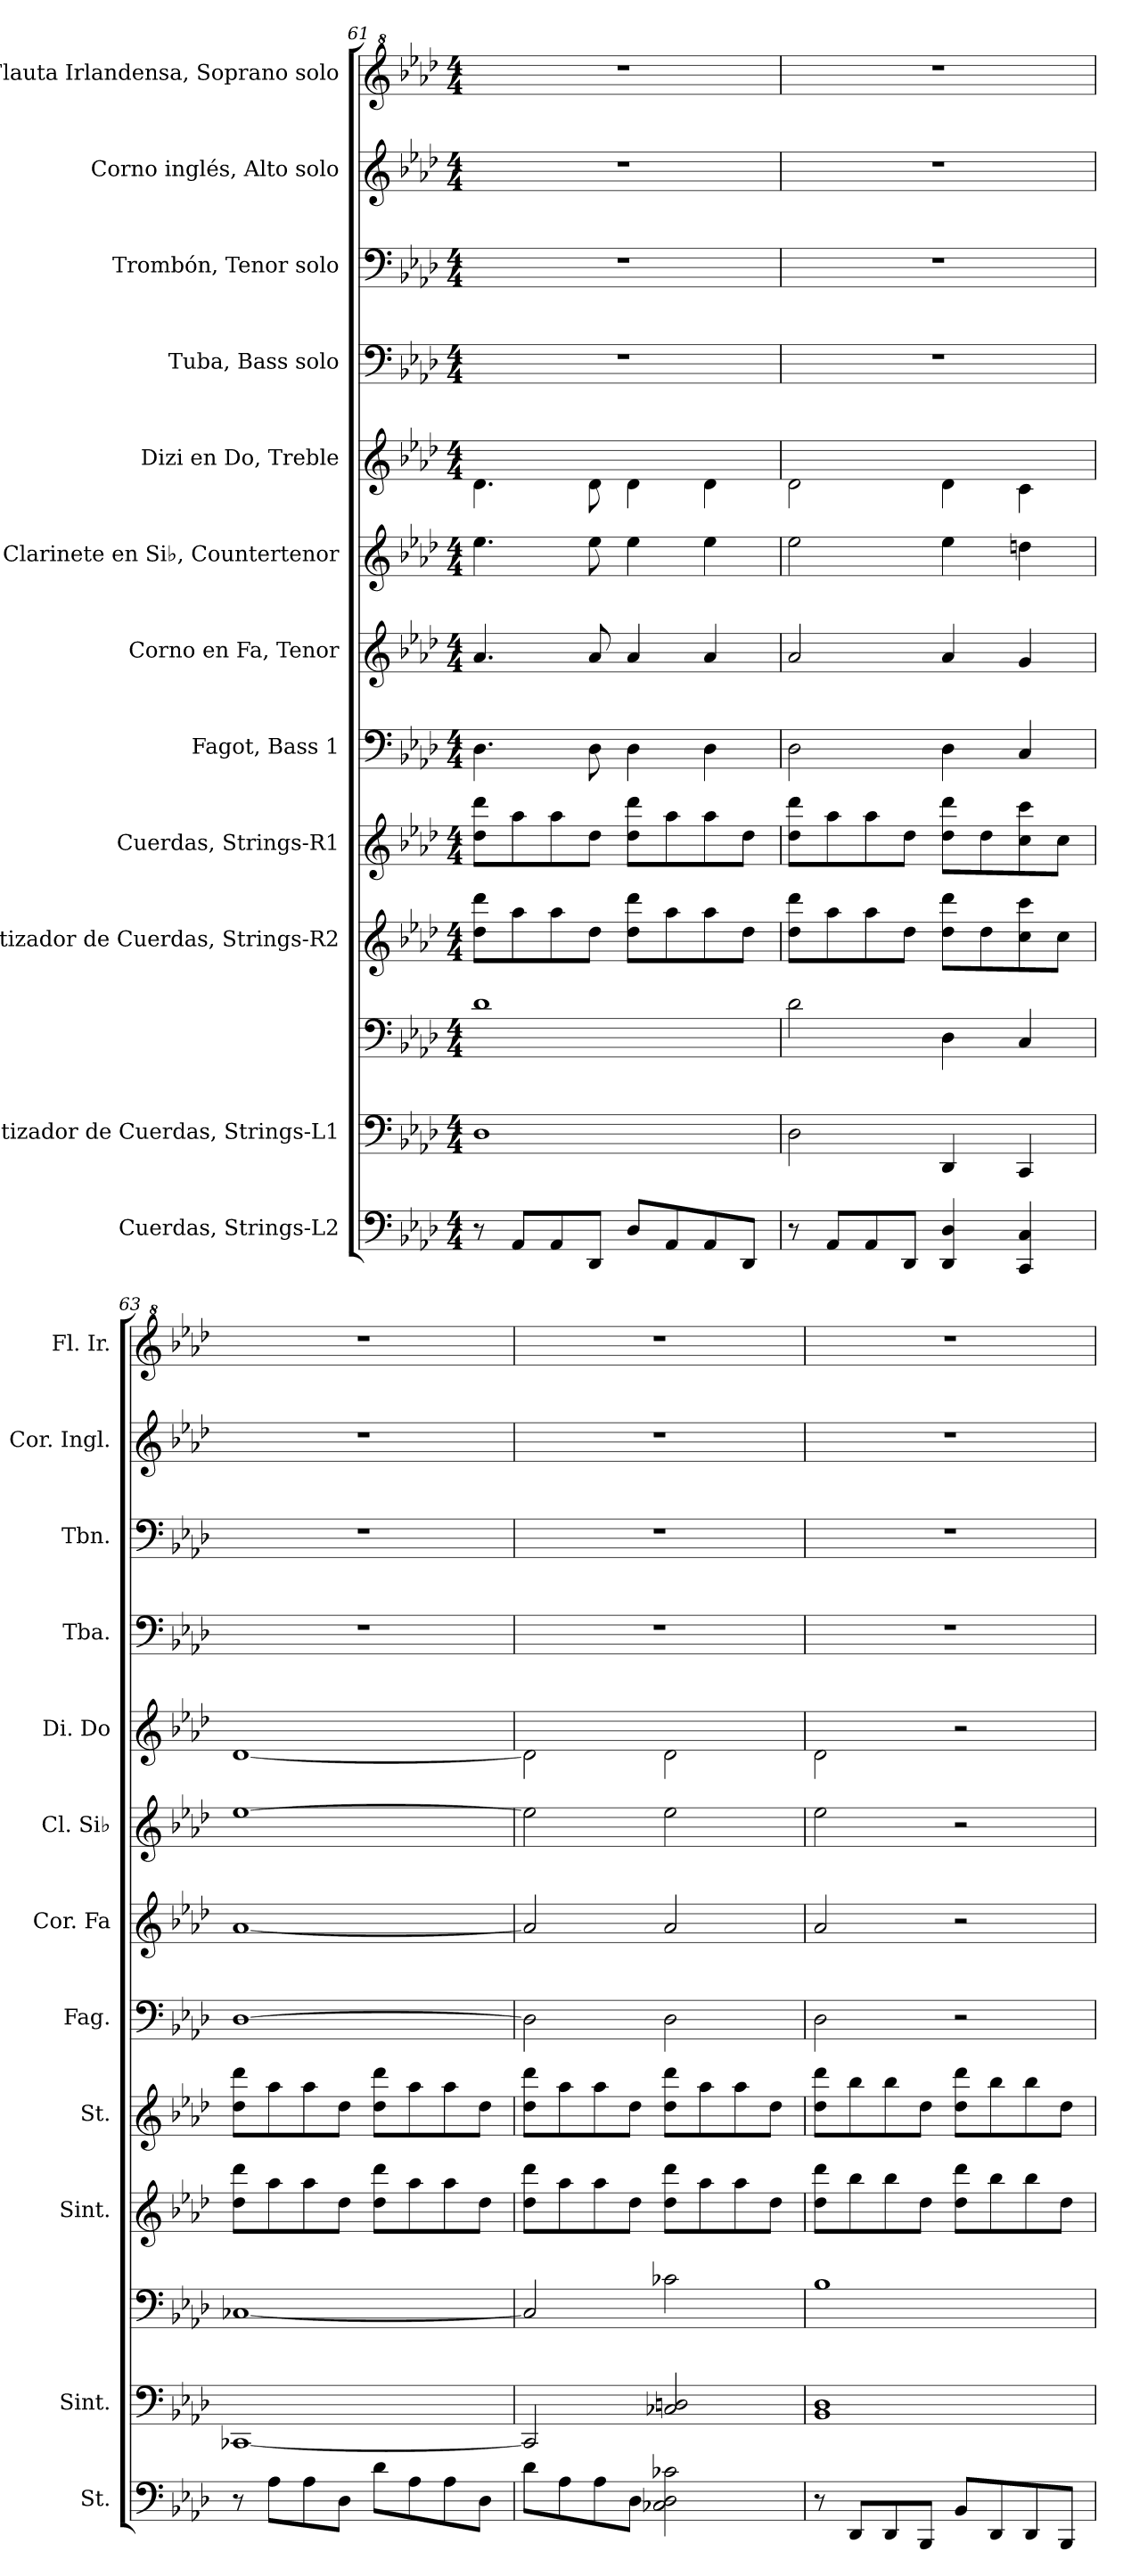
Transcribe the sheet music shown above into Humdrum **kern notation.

**kern	**kern	**kern	**kern	**kern	**kern	**kern	**kern	**kern	**kern	**kern	**kern	**kern
*part12	*part11	*part11	*part10	*part9	*part8	*part7	*part6	*part5	*part4	*part3	*part2	*part1
*staff13	*staff12	*staff11	*staff10	*staff9	*staff8	*staff7	*staff6	*staff5	*staff4	*staff3	*staff2	*staff1
*I"Cuerdas, Strings-L2	*I"Sintetizador de Cuerdas, Strings-L1	*	*I"Sintetizador de Cuerdas, Strings-R2	*I"Cuerdas, Strings-R1	*I"Fagot, Bass 1	*I"Corno en Fa, Tenor	*I"Clarinete en Si♭, Countertenor	*I"Dizi en Do, Treble	*I"Tuba, Bass solo	*I"Trombón, Tenor solo	*I"Corno inglés, Alto solo	*I"Flauta Irlandensa, Soprano solo
*I'St.	*I'Sint.	*	*I'Sint.	*I'St.	*I'Fag.	*I'Cor. Fa	*I'Cl. Si♭	*I'Di. Do	*I'Tba.	*I'Tbn.	*I'Cor. Ingl.	*I'Fl. Ir.
!!LO:PB:g=z
*clefF4	*clefF4	*clefF4	*clefG2	*clefG2	*clefF4	*clefG2	*clefG2	*clefG2	*clefF4	*clefF4	*clefG2	*clefG^2
*	*	*	*	*	*	*ITrd4c7	*ITrd1c2	*ITrd-7c-12	*	*	*ITrd4c7	*
*k[b-e-a-d-]	*k[b-e-a-d-]	*k[b-e-a-d-]	*k[b-e-a-d-]	*k[b-e-a-d-]	*k[b-e-a-d-]	*k[b-e-a-d-g-]	*k[b-e-a-d-g-c-]	*k[b-e-a-d-]	*k[b-e-a-d-]	*k[b-e-a-d-]	*k[b-e-a-d-g-]	*k[b-e-a-d-]
*M4/4	*M4/4	*M4/4	*M4/4	*M4/4	*M4/4	*M4/4	*M4/4	*M4/4	*M4/4	*M4/4	*M4/4	*M4/4
=61	=61	=61	=61	=61	=61	=61	=61	=61	=61	=61	=61	=61
8r	1D-	1d-	8dd-\ 8ddd-\L	8dd-\ 8ddd-\L	4.D-\	4.d-/	4.dd-\	4.dd-\	1r	1r	1r	1r
8AA-/L	.	.	8aa-\	8aa-\	.	.	.	.	.	.	.	.
8AA-/	.	.	8aa-\	8aa-\	.	.	.	.	.	.	.	.
8DD-/J	.	.	8dd-\J	8dd-\J	8D-\	8d-/	8dd-\	8dd-\	.	.	.	.
8D-/L	.	.	8dd-\ 8ddd-\L	8dd-\ 8ddd-\L	4D-\	4d-/	4dd-\	4dd-\	.	.	.	.
8AA-/	.	.	8aa-\	8aa-\	.	.	.	.	.	.	.	.
8AA-/	.	.	8aa-\	8aa-\	4D-\	4d-/	4dd-\	4dd-\	.	.	.	.
8DD-/J	.	.	8dd-\J	8dd-\J	.	.	.	.	.	.	.	.
=62	=62	=62	=62	=62	=62	=62	=62	=62	=62	=62	=62	=62
8r	2D-\	2d-\	8dd-\ 8ddd-\L	8dd-\ 8ddd-\L	2D-\	2d-/	2dd-\	2dd-\	1r	1r	1r	1r
8AA-/L	.	.	8aa-\	8aa-\	.	.	.	.	.	.	.	.
8AA-/	.	.	8aa-\	8aa-\	.	.	.	.	.	.	.	.
8DD-/J	.	.	8dd-\J	8dd-\J	.	.	.	.	.	.	.	.
4DD-/ 4D-/	4DD-/	4D-\	8dd-\ 8ddd-\L	8dd-\ 8ddd-\L	4D-\	4d-/	4dd-\	4dd-\	.	.	.	.
.	.	.	8dd-\	8dd-\	.	.	.	.	.	.	.	.
4CC/ 4C/	4CC/	4C/	8cc\ 8ccc\	8cc\ 8ccc\	4C/	4c/	4ccn\	4cc\	.	.	.	.
.	.	.	8cc\J	8cc\J	.	.	.	.	.	.	.	.
=63	=63	=63	=63	=63	=63	=63	=63	=63	=63	=63	=63	=63
8r	[1CC-X	[1C-X	8dd-\ 8ddd-\L	8dd-\ 8ddd-\L	[1D-	[1d-	[1dd-	[1dd-	1r	1r	1r	1r
8A-\L	.	.	8aa-\	8aa-\	.	.	.	.	.	.	.	.
8A-\	.	.	8aa-\	8aa-\	.	.	.	.	.	.	.	.
8D-\J	.	.	8dd-\J	8dd-\J	.	.	.	.	.	.	.	.
8d-\L	.	.	8dd-\ 8ddd-\L	8dd-\ 8ddd-\L	.	.	.	.	.	.	.	.
8A-\	.	.	8aa-\	8aa-\	.	.	.	.	.	.	.	.
8A-\	.	.	8aa-\	8aa-\	.	.	.	.	.	.	.	.
8D-\J	.	.	8dd-\J	8dd-\J	.	.	.	.	.	.	.	.
!!LO:PB:g=z
=64	=64	=64	=64	=64	=64	=64	=64	=64	=64	=64	=64	=64
8d-\L	2CC-/]	2C-/]	8dd-\ 8ddd-\L	8dd-\ 8ddd-\L	2D-\]	2d-/]	2dd-\]	2dd-\]	1r	1r	1r	1r
8A-\	.	.	8aa-\	8aa-\	.	.	.	.	.	.	.	.
8A-\	.	.	8aa-\	8aa-\	.	.	.	.	.	.	.	.
8D-\J	.	.	8dd-\J	8dd-\J	.	.	.	.	.	.	.	.
2C-X\ 2D-\ 2c-X\	2C-X/ 2Dn/	2c-X\	8dd-\ 8ddd-\L	8dd-\ 8ddd-\L	2D-\	2d-/	2dd-\	2dd-\	.	.	.	.
.	.	.	8aa-\	8aa-\	.	.	.	.	.	.	.	.
.	.	.	8aa-\	8aa-\	.	.	.	.	.	.	.	.
.	.	.	8dd-\J	8dd-\J	.	.	.	.	.	.	.	.
=65	=65	=65	=65	=65	=65	=65	=65	=65	=65	=65	=65	=65
8r	1BB- 1D-	1B-	8dd-\ 8ddd-\L	8dd-\ 8ddd-\L	2D-\	2d-/	2dd-\	2dd-\	1r	1r	1r	1r
8DD-/L	.	.	8bb-\	8bb-\	.	.	.	.	.	.	.	.
8DD-/	.	.	8bb-\	8bb-\	.	.	.	.	.	.	.	.
8BBB-/J	.	.	8dd-\J	8dd-\J	.	.	.	.	.	.	.	.
8BB-/L	.	.	8dd-\ 8ddd-\L	8dd-\ 8ddd-\L	2r	2r	2r	2r	.	.	.	.
8DD-/	.	.	8bb-\	8bb-\	.	.	.	.	.	.	.	.
8DD-/	.	.	8bb-\	8bb-\	.	.	.	.	.	.	.	.
8BBB-/J	.	.	8dd-\J	8dd-\J	.	.	.	.	.	.	.	.
=	=	=	=	=	=	=	=	=	=	=	=	=
*-	*-	*-	*-	*-	*-	*-	*-	*-	*-	*-	*-	*-
